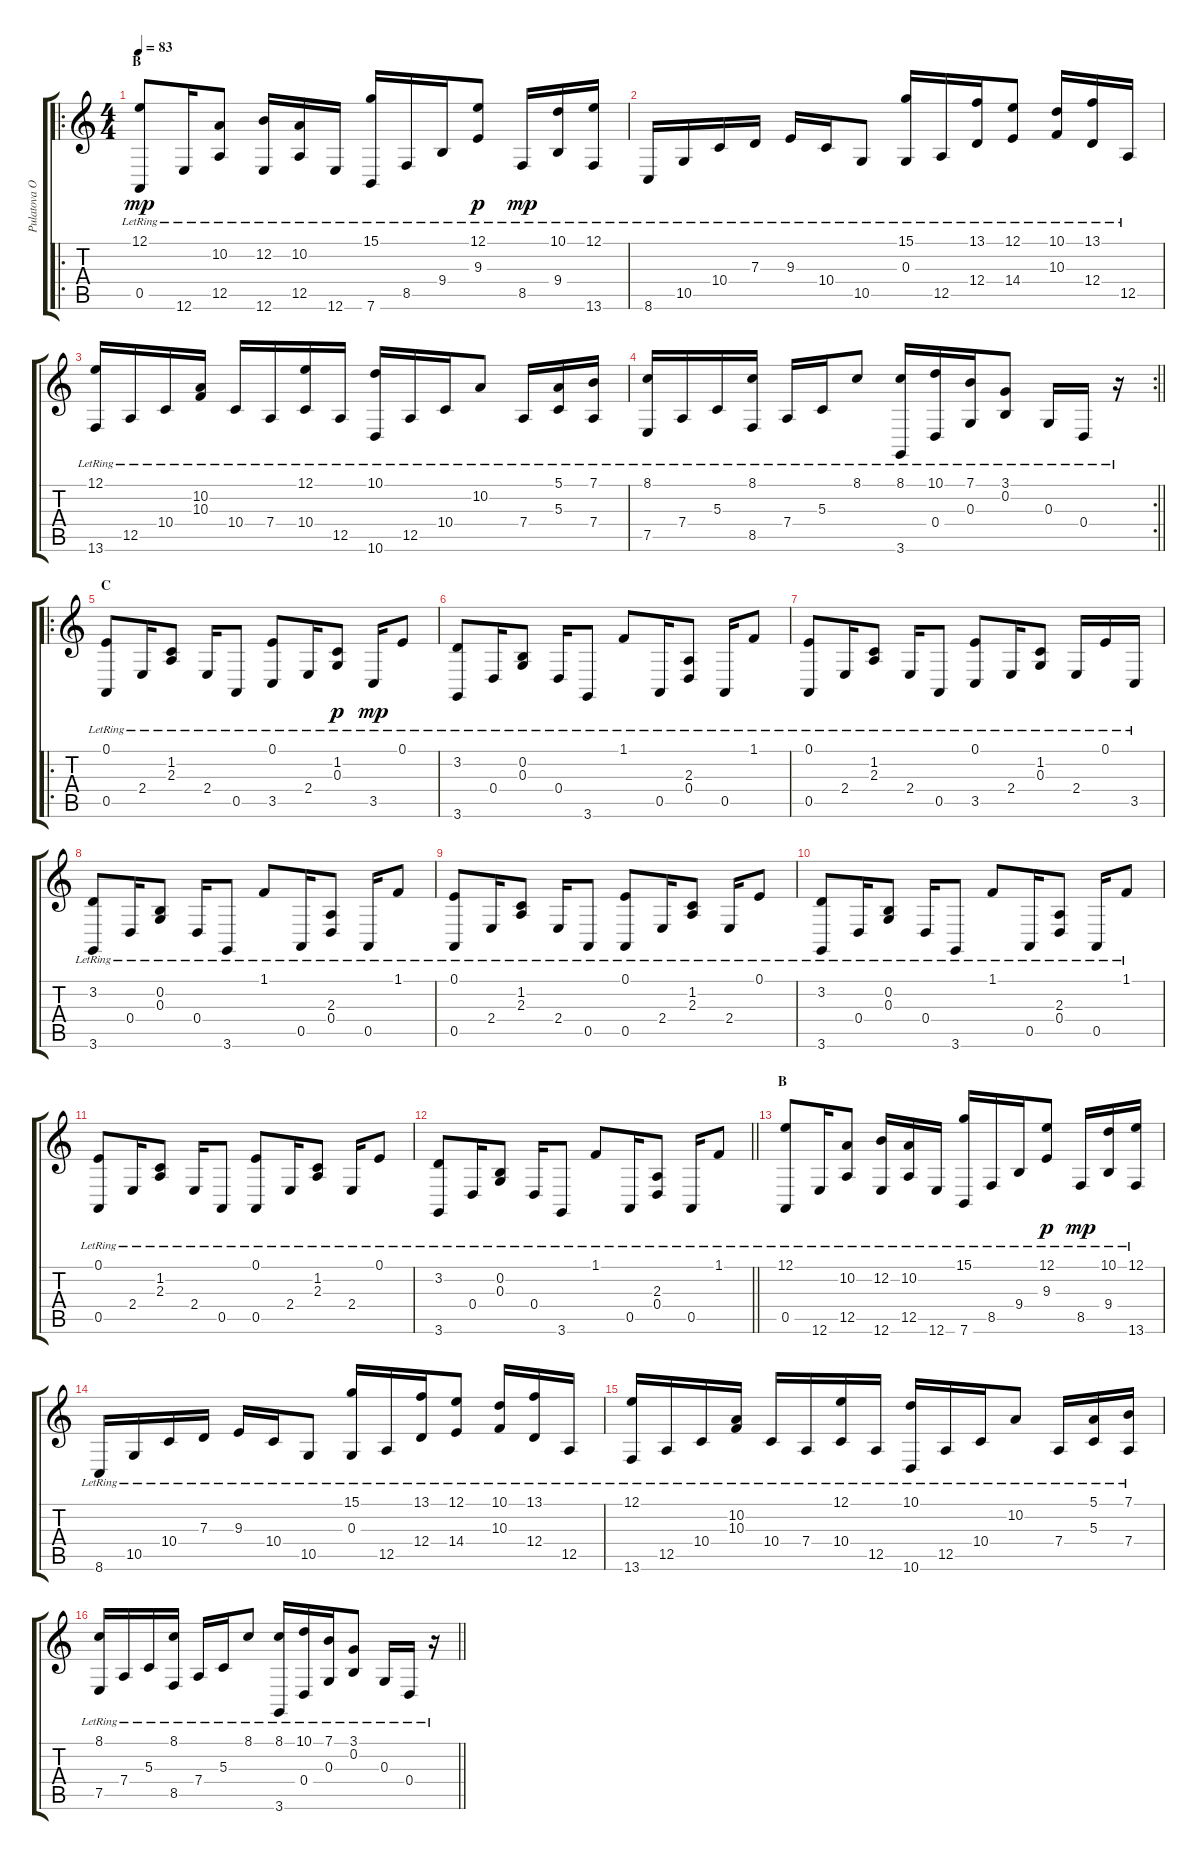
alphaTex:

\track ("Pulatova Olga - Piano" "Pulatova O") {instrument acousticgrandpiano}
\staff {score tabs}
\tuning (E4 B3 G3 D3 A2 E2) {hide}
\ro
\ts (4 4)
\section ("" "B")
\tempo 83
\clef g2
\ks c
(12.1{lr} 0.5{lr}).8{dy mp} 12.6{lr}.16 (10.2{lr} 12.5{lr}).8 (12.2{lr} 12.6{lr}).16 (10.2{lr} 12.5{lr}).16 12.6{lr}.16 (15.1{lr} 7.6{lr}).16 8.5{lr}.16 9.4{lr}.16 (12.1{lr} 9.3{lr}).8{dy p} 8.5{lr}.16{dy mp} (10.1{lr} 9.4{lr}).16 (12.1{lr} 13.6{lr}).16 |
8.6{lr}.16 10.5{lr}.16 10.4{lr}.16 7.3{lr}.16 9.3{lr}.16 10.4{lr}.16 10.5{lr}.8 (15.1{lr} 0.3{lr}).16 12.5{lr}.16 (13.1{lr} 12.4{lr}).16 (12.1{lr} 14.4{lr}).8 (10.1{lr} 10.3{lr}).16 (13.1{lr} 12.4{lr}).16 12.5{lr}.16 |
(12.1{lr} 13.6{lr}).16 12.5{lr}.16 10.4{lr}.16 (10.2{lr} 10.3{lr}).16 10.4{lr}.16 7.4{lr}.16 (12.1{lr} 10.4{lr}).16 12.5{lr}.16 (10.1{lr} 10.6{lr}).16 12.5{lr}.16 10.4{lr}.16 10.2{lr}.8 7.4{lr}.16 (5.1{lr} 5.3{lr}).16 (7.1{lr} 7.4{lr}).16 |
\rc 2
\barLineRight lightlight
(8.1{lr} 7.5{lr}).16 7.4{lr}.16 5.3{lr}.16 (8.1{lr} 8.5{lr}).16 7.4{lr}.16 5.3{lr}.16 8.1{lr}.8 (8.1{lr} 3.6{lr}).16 (10.1{lr} 0.4{lr}).16 (7.1{lr} 0.3{lr}).16 (3.1{lr} 0.2{lr}).8 0.3{lr}.16 0.4{lr}.16 r.16 |
\ro
\section ("" "C")
(0.1{lr} 0.5{lr}).8 2.4{lr}.16 (1.2{lr} 2.3{lr}).8 2.4{lr}.16 0.5{lr}.8 (0.1{lr} 3.5{lr}).8 2.4{lr}.16 (1.2{lr} 0.3{lr}).8{dy p} 3.5{lr}.16{dy mp} 0.1{lr}.8 |
(3.2{lr} 3.6{lr}).8 0.4{lr}.16 (0.2{lr} 0.3{lr}).8 0.4{lr}.16 3.6{lr}.8 1.1{lr}.8 0.5{lr}.16 (2.3{lr} 0.4{lr}).8 0.5{lr}.16 1.1{lr}.8 |
(0.1{lr} 0.5{lr}).8 2.4{lr}.16 (1.2{lr} 2.3{lr}).8 2.4{lr}.16 0.5{lr}.8 (0.1{lr} 3.5{lr}).8 2.4{lr}.16 (1.2{lr} 0.3{lr}).8 2.4{lr}.16 0.1{lr}.16 3.5{lr}.16 |
(3.2{lr} 3.6{lr}).8 0.4{lr}.16 (0.2{lr} 0.3{lr}).8 0.4{lr}.16 3.6{lr}.8 1.1{lr}.8 0.5{lr}.16 (2.3{lr} 0.4{lr}).8 0.5{lr}.16 1.1{lr}.8 |
(0.1{lr} 0.5{lr}).8 2.4{lr}.16 (1.2{lr} 2.3{lr}).8 2.4{lr}.16 0.5{lr}.8 (0.1{lr} 0.5{lr}).8 2.4{lr}.16 (1.2{lr} 2.3{lr}).8 2.4{lr}.16 0.1{lr}.8 |
(3.2{lr} 3.6{lr}).8 0.4{lr}.16 (0.2{lr} 0.3{lr}).8 0.4{lr}.16 3.6{lr}.8 1.1{lr}.8 0.5{lr}.16 (2.3{lr} 0.4{lr}).8 0.5{lr}.16 1.1{lr}.8 |
(0.1{lr} 0.5{lr}).8 2.4{lr}.16 (1.2{lr} 2.3{lr}).8 2.4{lr}.16 0.5{lr}.8 (0.1{lr} 0.5{lr}).8 2.4{lr}.16 (1.2{lr} 2.3{lr}).8 2.4{lr}.16 0.1{lr}.8 |
\barLineRight lightlight
(3.2{lr} 3.6{lr}).8 0.4{lr}.16 (0.2{lr} 0.3{lr}).8 0.4{lr}.16 3.6{lr}.8 1.1{lr}.8 0.5{lr}.16 (2.3{lr} 0.4{lr}).8 0.5{lr}.16 1.1{lr}.8 |
\section ("" "B")
(12.1{lr} 0.5{lr}).8 12.6{lr}.16 (10.2{lr} 12.5{lr}).8 (12.2{lr} 12.6{lr}).16 (10.2{lr} 12.5{lr}).16 12.6{lr}.16 (15.1{lr} 7.6{lr}).16 8.5{lr}.16 9.4{lr}.16 (12.1{lr} 9.3{lr}).8{dy p} 8.5{lr}.16{dy mp} (10.1{lr} 9.4{lr}).16 (12.1{lr} 13.6{lr}).16 |
8.6{lr}.16 10.5{lr}.16 10.4{lr}.16 7.3{lr}.16 9.3{lr}.16 10.4{lr}.16 10.5{lr}.8 (15.1{lr} 0.3{lr}).16 12.5{lr}.16 (13.1{lr} 12.4{lr}).16 (12.1{lr} 14.4{lr}).8 (10.1{lr} 10.3{lr}).16 (13.1{lr} 12.4{lr}).16 12.5{lr}.16 |
(12.1{lr} 13.6{lr}).16 12.5{lr}.16 10.4{lr}.16 (10.2{lr} 10.3{lr}).16 10.4{lr}.16 7.4{lr}.16 (12.1{lr} 10.4{lr}).16 12.5{lr}.16 (10.1{lr} 10.6{lr}).16 12.5{lr}.16 10.4{lr}.16 10.2{lr}.8 7.4{lr}.16 (5.1{lr} 5.3{lr}).16 (7.1{lr} 7.4{lr}).16 |
\barLineRight lightlight
(8.1{lr} 7.5{lr}).16 7.4{lr}.16 5.3{lr}.16 (8.1{lr} 8.5{lr}).16 7.4{lr}.16 5.3{lr}.16 8.1{lr}.8 (8.1{lr} 3.6{lr}).16 (10.1{lr} 0.4{lr}).16 (7.1{lr} 0.3{lr}).16 (3.1{lr} 0.2{lr}).8 0.3{lr}.16 0.4{lr}.16 r.16
